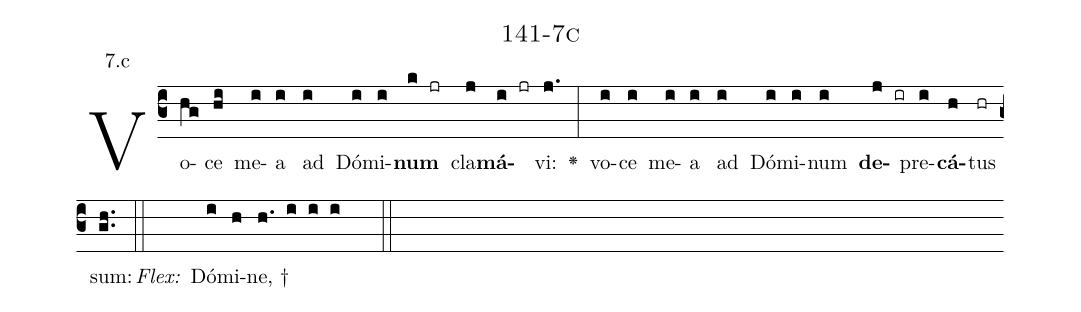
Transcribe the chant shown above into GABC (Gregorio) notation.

name: 141-7c;
annotation: 7.c;
%%
(c3)Vo(hg)ce(hi) me(i)a(i) ad(i) Dó(i)mi(i)<b>num</b>(k jr) cla(j)<b>má</b>(i jr)vi:(j.) <v>\greheightstar</v>(:) vo(i)ce(i) me(i)a(i) ad(i) Dó(i)mi(i)num(i) <b>de</b>(j ir)pre(i)<b>cá</b>(h)tus(hr) sum:(gh..) (::)
<i>Flex:</i>()  Dó(i)mi(h)ne, †(h. i i i  ::)

%E(i) u(i) o(j) u(i) a(h) e.(gh..) (::)
